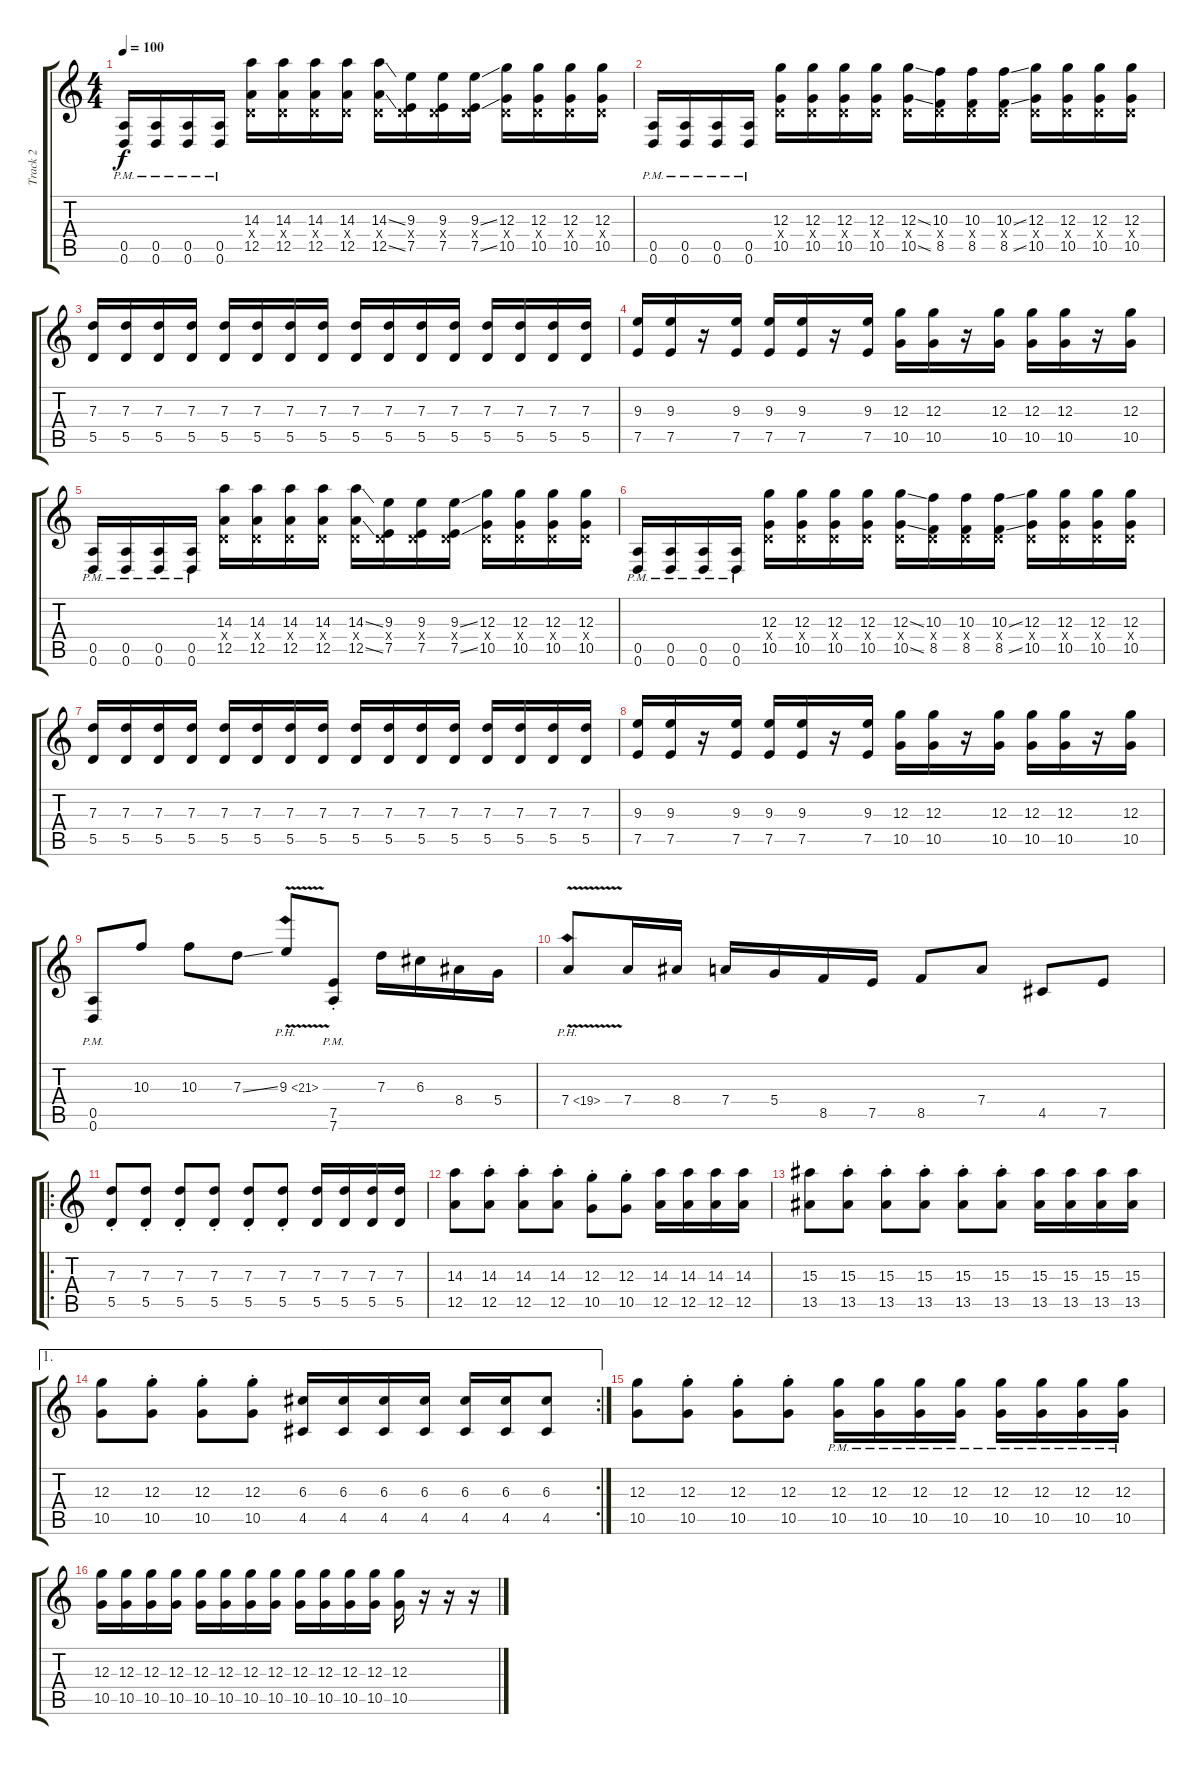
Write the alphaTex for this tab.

\track ("Track 2" "Track 2") {instrument distortionguitar}
\staff {score tabs}
\tuning (E4 B3 G3 D3 A2 D2) {hide}
\ts (4 4)
\tempo 100
\clef g2
\ks c
(0.5{pm} 0.6{pm}).16{dy f} (0.5{pm} 0.6{pm}).16 (0.5{pm} 0.6{pm}).16 (0.5{pm} 0.6{pm}).16 (14.3 0.4{x} 12.5).16 (14.3 0.4{x} 12.5).16 (14.3 0.4{x} 12.5).16 (14.3 0.4{x} 12.5).16 (14.3{ss} 0.4{x} 12.5{ss}).16 (9.3 0.4{x} 7.5).16 (9.3 0.4{x} 7.5).16 (9.3{ss} 0.4{x} 7.5{ss}).16 (12.3 0.4{x} 10.5).16 (12.3 0.4{x} 10.5).16 (12.3 0.4{x} 10.5).16 (12.3 0.4{x} 10.5).16 |
(0.5{pm} 0.6{pm}).16 (0.5{pm} 0.6{pm}).16 (0.5{pm} 0.6{pm}).16 (0.5{pm} 0.6{pm}).16 (12.3 0.4{x} 10.5).16 (12.3 0.4{x} 10.5).16 (12.3 0.4{x} 10.5).16 (12.3 0.4{x} 10.5).16 (12.3{ss} 0.4{x} 10.5{ss}).16 (10.3 0.4{x} 8.5).16 (10.3 0.4{x} 8.5).16 (10.3{ss} 0.4{x} 8.5{ss}).16 (12.3 0.4{x} 10.5).16 (12.3 0.4{x} 10.5).16 (12.3 0.4{x} 10.5).16 (12.3 0.4{x} 10.5).16 |
(7.3 5.5).16 (7.3 5.5).16 (7.3 5.5).16 (7.3 5.5).16 (7.3 5.5).16 (7.3 5.5).16 (7.3 5.5).16 (7.3 5.5).16 (7.3 5.5).16 (7.3 5.5).16 (7.3 5.5).16 (7.3 5.5).16 (7.3 5.5).16 (7.3 5.5).16 (7.3 5.5).16 (7.3 5.5).16 |
(9.3 7.5).16 (9.3 7.5).16 r.16 (9.3 7.5).16 (9.3 7.5).16 (9.3 7.5).16 r.16 (9.3 7.5).16 (12.3 10.5).16 (12.3 10.5).16 r.16 (12.3 10.5).16 (12.3 10.5).16 (12.3 10.5).16 r.16 (12.3 10.5).16 |
(0.5{pm} 0.6{pm}).16 (0.5{pm} 0.6{pm}).16 (0.5{pm} 0.6{pm}).16 (0.5{pm} 0.6{pm}).16 (14.3 0.4{x} 12.5).16 (14.3 0.4{x} 12.5).16 (14.3 0.4{x} 12.5).16 (14.3 0.4{x} 12.5).16 (14.3{ss} 0.4{x} 12.5{ss}).16 (9.3 0.4{x} 7.5).16 (9.3 0.4{x} 7.5).16 (9.3{ss} 0.4{x} 7.5{ss}).16 (12.3 0.4{x} 10.5).16 (12.3 0.4{x} 10.5).16 (12.3 0.4{x} 10.5).16 (12.3 0.4{x} 10.5).16 |
(0.5{pm} 0.6{pm}).16 (0.5{pm} 0.6{pm}).16 (0.5{pm} 0.6{pm}).16 (0.5{pm} 0.6{pm}).16 (12.3 0.4{x} 10.5).16 (12.3 0.4{x} 10.5).16 (12.3 0.4{x} 10.5).16 (12.3 0.4{x} 10.5).16 (12.3{ss} 0.4{x} 10.5{ss}).16 (10.3 0.4{x} 8.5).16 (10.3 0.4{x} 8.5).16 (10.3{ss} 0.4{x} 8.5{ss}).16 (12.3 0.4{x} 10.5).16 (12.3 0.4{x} 10.5).16 (12.3 0.4{x} 10.5).16 (12.3 0.4{x} 10.5).16 |
(7.3 5.5).16 (7.3 5.5).16 (7.3 5.5).16 (7.3 5.5).16 (7.3 5.5).16 (7.3 5.5).16 (7.3 5.5).16 (7.3 5.5).16 (7.3 5.5).16 (7.3 5.5).16 (7.3 5.5).16 (7.3 5.5).16 (7.3 5.5).16 (7.3 5.5).16 (7.3 5.5).16 (7.3 5.5).16 |
(9.3 7.5).16 (9.3 7.5).16 r.16 (9.3 7.5).16 (9.3 7.5).16 (9.3 7.5).16 r.16 (9.3 7.5).16 (12.3 10.5).16 (12.3 10.5).16 r.16 (12.3 10.5).16 (12.3 10.5).16 (12.3 10.5).16 r.16 (12.3 10.5).16 |
(0.5{pm} 0.6{pm}).8 10.3.8 10.3.8 7.3{ss}.8 9.3{ph 12 v}.8 (7.5{pm st} 7.6{pm st}).8 7.3.16 6.3.16 8.4.16 5.4.16 |
7.4{ph 12 v}.8 7.4.16 8.4.16 7.4.16 5.4.16 8.5.16 7.5.16 8.5.8 7.4.8 4.5.8 7.5.8 |
\ro
(7.3{st} 5.5{st}).8 (7.3{st} 5.5{st}).8 (7.3{st} 5.5{st}).8 (7.3{st} 5.5{st}).8 (7.3{st} 5.5{st}).8 (7.3{st} 5.5{st}).8 (7.3 5.5).16 (7.3 5.5).16 (7.3 5.5).16 (7.3 5.5).16 |
(14.3 12.5).8 (14.3{st} 12.5{st}).8 (14.3{st} 12.5{st}).8 (14.3{st} 12.5{st}).8 (12.3{st} 10.5{st}).8 (12.3{st} 10.5{st}).8 (14.3 12.5).16 (14.3 12.5).16 (14.3 12.5).16 (14.3 12.5).16 |
(15.3 13.5).8 (15.3{st} 13.5{st}).8 (15.3{st} 13.5{st}).8 (15.3{st} 13.5{st}).8 (15.3{st} 13.5{st}).8 (15.3{st} 13.5{st}).8 (15.3 13.5).16 (15.3 13.5).16 (15.3 13.5).16 (15.3 13.5).16 |
\ae 1
\rc 2
(12.3 10.5).8 (12.3{st} 10.5{st}).8 (12.3{st} 10.5{st}).8 (12.3{st} 10.5{st}).8 (6.3 4.5).16 (6.3 4.5).16 (6.3 4.5).16 (6.3 4.5).16 (6.3 4.5).16 (6.3 4.5).16 (6.3 4.5).8 |
(12.3 10.5).8 (12.3{st} 10.5{st}).8 (12.3{st} 10.5{st}).8 (12.3{st} 10.5{st}).8 (12.3{pm} 10.5{pm}).16 (12.3{pm} 10.5{pm}).16 (12.3{pm} 10.5{pm}).16 (12.3{pm} 10.5{pm}).16 (12.3{pm} 10.5{pm}).16 (12.3{pm} 10.5{pm}).16 (12.3{pm} 10.5{pm}).16 (12.3{pm} 10.5{pm}).16 |
(12.3 10.5).16 (12.3 10.5).16 (12.3 10.5).16 (12.3 10.5).16 (12.3 10.5).16 (12.3 10.5).16 (12.3 10.5).16 (12.3 10.5).16 (12.3 10.5).16 (12.3 10.5).16 (12.3 10.5).16 (12.3 10.5).16 (12.3 10.5).16 r.16 r.16 r.16
